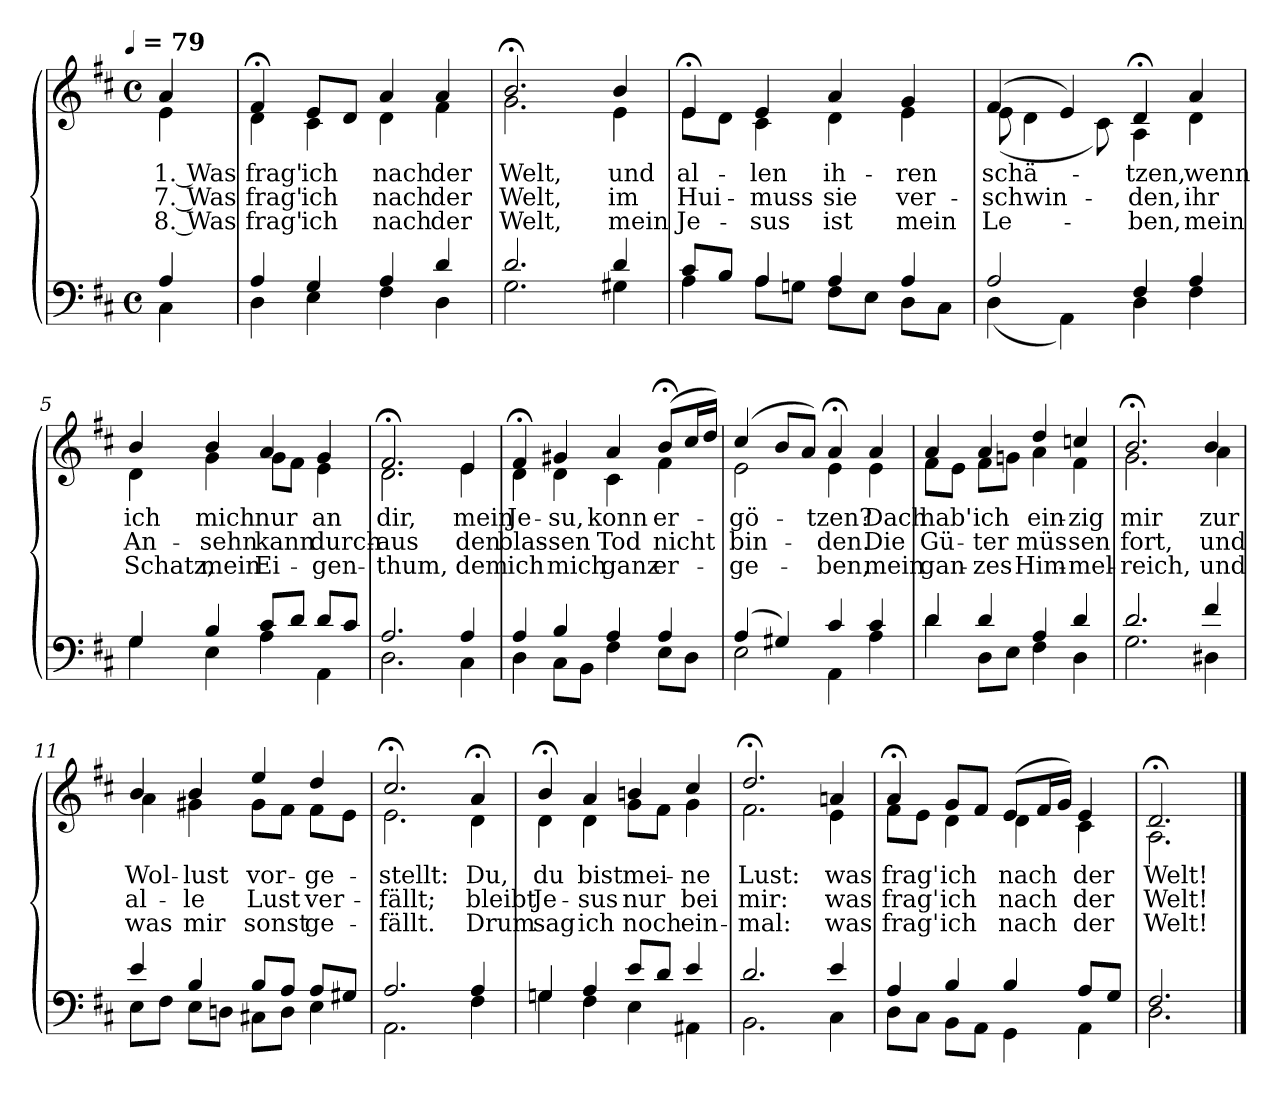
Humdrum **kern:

**kern	**kern	**text	**text	**text	**dynam
*part1	*part1	*part1	*part1	*part1	*part1
*staff2	*staff1	*staff1	*staff1	*staff1	*staff1/2
*clefF4	*clefG2	*	*	*	*
*k[f#c#]	*k[f#c#]	*	*	*	*
!!LO:TX:omd:t=[quarter] = 79
*M4/4	*M4/4	*	*	*	*
*met(c)	*met(c)	*	*	*	*
*MM79	*MM79	*	*	*	*
=	=	=	=	=	=
*^	*^	*	*	*	*
4A	4C#	4a	4e	1. Was	7. Was	8. Was	.
=1	=1	=1	=1	=1	=1	=1	=1
4A	4D	4f#;<	4d	frag'	frag'	frag'	.
4G	4E	8eL	4c#	ich	ich	ich	.
.	.	8dJ	.	.	.	.	.
4A	4F#	4a	4d	nach	nach	nach	.
4d	4D	4a	4f#	der	der	der	.
=2	=2	=2	=2	=2	=2	=2	=2
2.d	2.G	2.b;<	2.g	Welt,	Welt,	Welt,	.
4d	4G#X	4b	4e	und	im	mein	.
=3	=3	=3	=3	=3	=3	=3	=3
8c#L	4A	4e;<	8eL	al-	Hui-	Je-	.
8BJ	.	.	8dJ	.	.	.	.
4A	8AL	4e	4c#	-len	-muss	-sus	.
.	8GnJ	.	.	.	.	.	.
4A	8F#L	4a	4d	ih-	sie	ist	♩ = 77
.	8EJ	.	.	.	.	.	.
4A	8DL	4g	4e	-ren	ver-	mein	.
.	8C#J	.	.	.	.	.	.
!!LO:LB:g=z	!!
=4	=4	=4	=4	=4	=4	=4	=4
*	*	*MM75	*	*	*	*	*
2A	(4D	(4f#	(8e	schä-	-schwin-	Le-	.
.	.	.	4d	.	.	.	.
.	4AA)	4e)	.	.	.	.	♩ = 72.23
.	.	.	8c#)	.	.	.	.
4F#	4D	4d;<	4A	-tzen,	-den,	-ben,	.
4A	4F#	4a	4d	wenn	ihr	mein	♩ = 77
=5	=5	=5	=5	=5	=5	=5	=5
4G	4G	4b	4d	ich	An-	Schatz,	.
4B	4E	4b	4g	mich	-sehn	mein	.
8c#L	4A	4a	8gL	nur	kann	Ei-	.
8dJ	.	.	8f#J	.	.	.	.
8dL	4AA	4g	4e	an	durch-	-gen-	.
8c#J	.	.	.	.	.	.	.
=6	=6	=6	=6	=6	=6	=6	=6
2.A	2.D	2.f#;<	2.d	dir,	-aus	-thum,	.
4A	4C#	4e	4e	mein	den	dem	.
=7	=7	=7	=7	=7	=7	=7	=7
*	*	*MM78	*	*	*	*	*
4A	4D	4f#;<	4d	Je-	blas-	ich	.
4B	8C#L	4g#X	4d	-su,	-sen	mich	.
.	8BBJ	.	.	.	.	.	.
4A	4F#	4a	4c#	konn	Tod	ganz	.
4A	8EL	(8b;<L	4f#	er-	nicht	er-	♩ = 77.13
.	8DJ	16cc#L	.	.	.	.	.
.	.	16ddJJ)	.	.	.	.	.
!!LO:LB:g=z	!!
=8	=8	=8	=8	=8	=8	=8	=8
*	*	*MM75	*	*	*	*	*
(4A	2E	(4cc#	2e	-gö-	bin-	-ge-	.
4G#X)	.	8bL	.	.	.	.	.
.	.	8aJ)	.	.	.	.	.
4c#	4AA	4a;<	4e	-tzen?	-den.	-ben,	.
4c#	4A	4a	4e	Dach	Die	mein	♩ = 77
=9	=9	=9	=9	=9	=9	=9	=9
4d	4d	4a	8f#L	hab'	Gü-	gan-	.
.	.	.	8eJ	.	.	.	.
4d	8DL	4a	8f#L	ich	-ter	-zes	.
.	8EJ	.	8gnJ	.	.	.	.
4A	4F#	4dd	4a	ein-	müs-	Him-	.
4d	4D	4ccn	4f#	-zig	-sen	-mel-	.
=10	=10	=10	=10	=10	=10	=10	=10
2.d	2.G	2.b;<	2.g	mir	fort,	-reich,	.
4f#	4D#X	4b	4a	zur	und	und	.
=11	=11	=11	=11	=11	=11	=11	=11
4e	8EL	4b	4a	Wol-	al-	was	.
.	8F#J	.	.	.	.	.	.
4B	8EL	4b	4g#X	-lust	-le	mir	.
.	8DnJ	.	.	.	.	.	.
8BL	8C#XL	4ee	8g#L	vor-	Lust	sonst	♩ = 78
8AJ	8DJ	.	8f#J	.	.	.	.
8AL	4E	4dd	8f#L	-ge-	ver-	ge-	♩ = 76
8G#XJ	.	.	8eJ	.	.	.	.
!!LO:LB:g=z	!!
=12	=12	=12	=12	=12	=12	=12	=12
2.A	2.AA	2.cc#;<	2.e	-stellt:	-fällt;	-fällt.	.
4A	4F#	4a;<	4d	Du,	bleibt	Drum	.
=13	=13	=13	=13	=13	=13	=13	=13
4Gn	4G	4b;<	4d	du	Je-	sag	.
4A	4F#	4a	4d	bist	-sus	ich	.
8eL	4E	4bn	8gL	mei-	nur	noch	.
8dJ	.	.	8f#J	.	.	.	.
4e	4AA#X	4cc#	4g	-ne	bei	ein-	♩ = 74
=14	=14	=14	=14	=14	=14	=14	=14
2.d	2.BB	2.dd;<	2.f#	Lust:	mir:	-mal:	.
4e	4C#	4an	4e	was	was	was	♩ = 73.1
=15	=15	=15	=15	=15	=15	=15	=15
4A	8DL	4a;<	8f#L	frag'	frag'	frag'	.
.	8C#J	.	8eJ	.	.	.	.
4B	8BBL	8gL	4d	ich	ich	ich	.
.	8AAJ	8f#J	.	.	.	.	.
4B	4GG	(8eL	4d	nach	nach	nach	♩ = 70
.	.	16f#L	.	.	.	.	.
.	.	16gJJ)	.	.	.	.	.
8AL	4AA	4e	4c#	der	der	der	♩ = 64
8GJ	.	.	.	.	.	.	.
=16	=16	=16	=16	=16	=16	=16	=16
2.F#	2.D	2.d;<	2.A	Welt!	Welt!	Welt!	.
*v	*v	*	*	*	*	*	*
*	*v	*v	*	*	*	*
==	==	==	==	==	==
*-	*-	*-	*-	*-	*-
